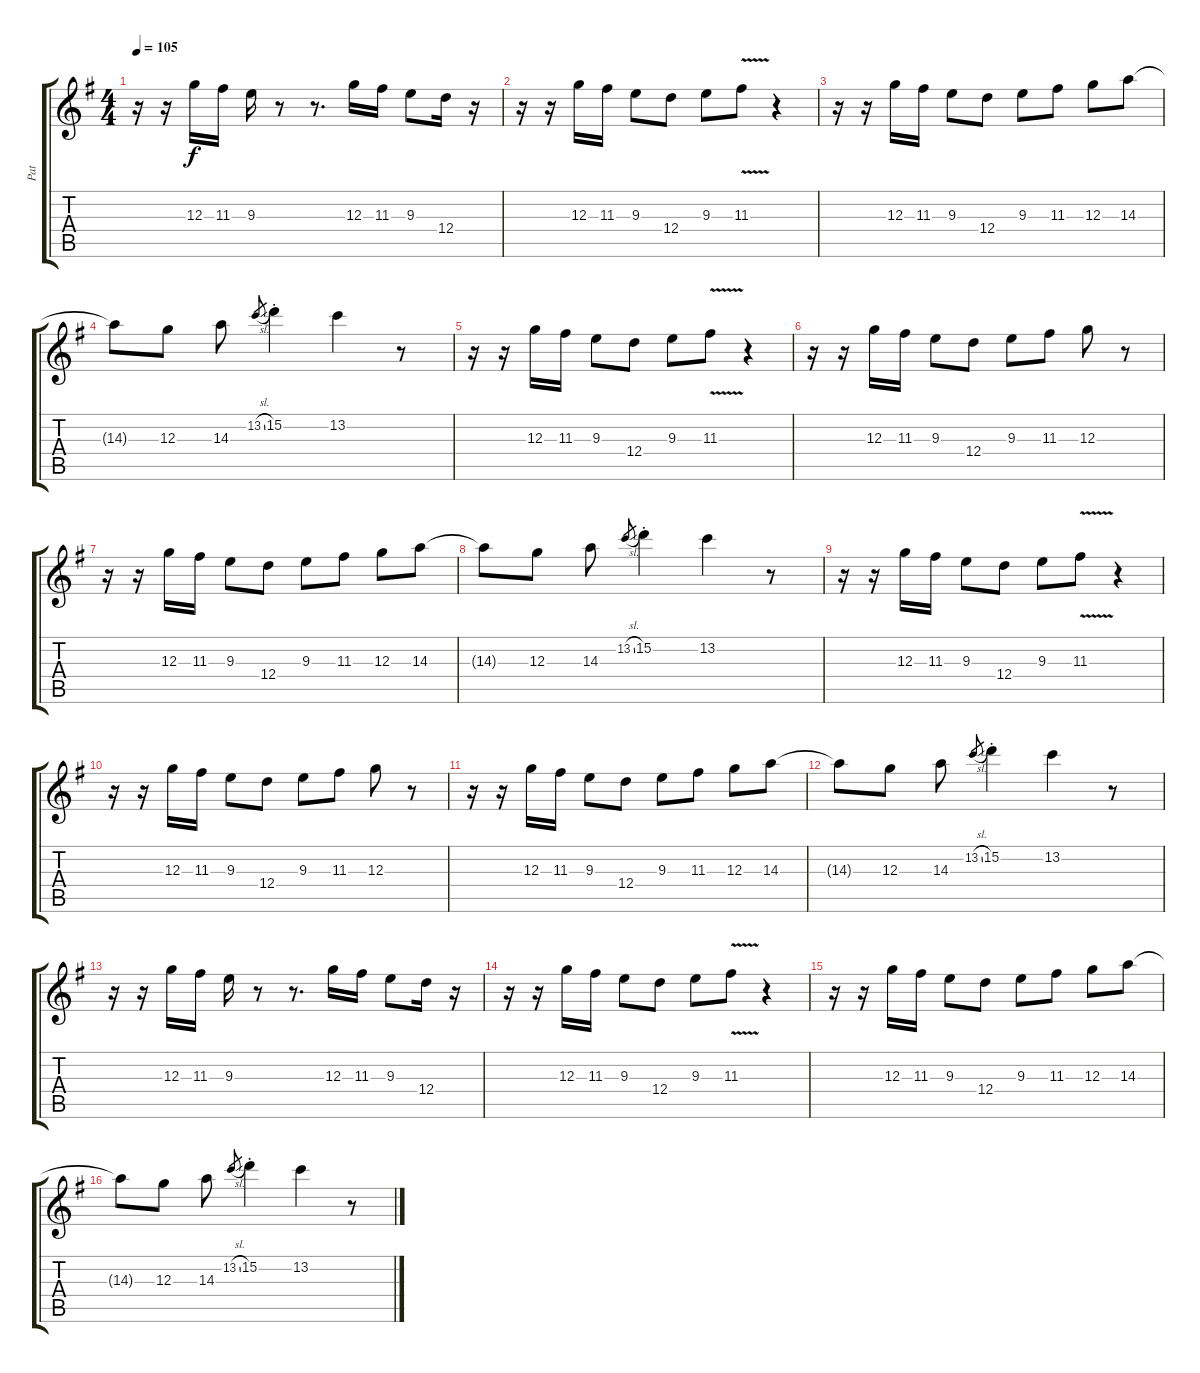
\track ("Pat" "Pat") {instrument electricguitarclean}
\staff {score tabs}
\tuning (E4 B3 G3 D3 A2 E2) {hide}
\ts (4 4)
\tempo 105
\clef g2
\ks g
r.16{dy f} r.16 12.3.16 11.3.16 9.3.16 r.8 r.8{d} 12.3.16 11.3.16 9.3.8 12.4.16 r.16 |
r.16 r.16 12.3.16 11.3.16 9.3.8 12.4.8 9.3.8 11.3{v}.8 r.4 |
r.16 r.16 12.3.16 11.3.16 9.3.8 12.4.8 9.3.8 11.3.8 12.3.8 14.3.8 |
14.3{t}.8 12.3.8 14.3.8 13.2{sl}.8{gr} 15.2{st}.4 13.2.4 r.8 |
r.16 r.16 12.3.16 11.3.16 9.3.8 12.4.8 9.3.8 11.3{v}.8 r.4 |
r.16 r.16 12.3.16 11.3.16 9.3.8 12.4.8 9.3.8 11.3.8 12.3.8 r.8 |
r.16 r.16 12.3.16 11.3.16 9.3.8 12.4.8 9.3.8 11.3.8 12.3.8 14.3.8 |
14.3{t}.8 12.3.8 14.3.8 13.2{sl}.8{gr} 15.2{st}.4 13.2.4 r.8 |
r.16 r.16 12.3.16 11.3.16 9.3.8 12.4.8 9.3.8 11.3{v}.8 r.4 |
r.16 r.16 12.3.16 11.3.16 9.3.8 12.4.8 9.3.8 11.3.8 12.3.8 r.8 |
r.16 r.16 12.3.16 11.3.16 9.3.8 12.4.8 9.3.8 11.3.8 12.3.8 14.3.8 |
14.3{t}.8 12.3.8 14.3.8 13.2{sl}.8{gr} 15.2{st}.4 13.2.4 r.8 |
r.16 r.16 12.3.16 11.3.16 9.3.16 r.8 r.8{d} 12.3.16 11.3.16 9.3.8 12.4.16 r.16 |
r.16 r.16 12.3.16 11.3.16 9.3.8 12.4.8 9.3.8 11.3{v}.8 r.4 |
r.16 r.16 12.3.16 11.3.16 9.3.8 12.4.8 9.3.8 11.3.8 12.3.8 14.3.8 |
14.3{t}.8 12.3.8 14.3.8 13.2{sl}.8{gr} 15.2{st}.4 13.2.4 r.8
